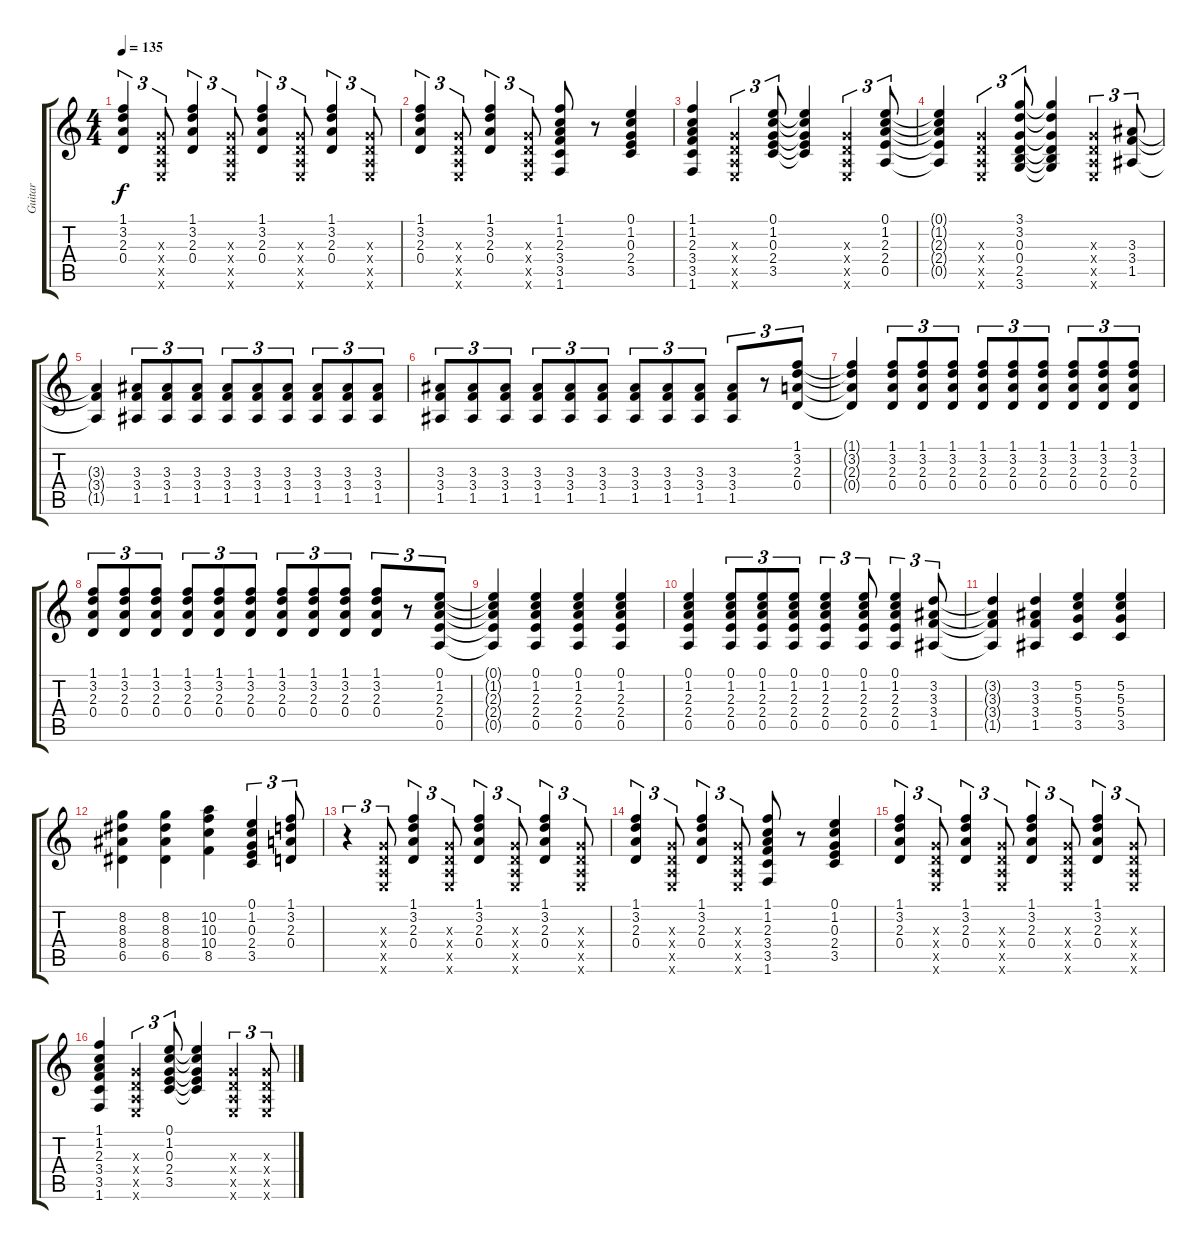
\track ("Guitar" "Guitar") {instrument acousticguitarsteel}
\staff {score tabs}
\tuning (E4 B3 G3 D3 A2 E2) {hide}
\ts (4 4)
\tempo 135
\clef g2
\ks c
(1.1 3.2 2.3 0.4).4{tu (3 2) dy f} (0.3{x} 0.4{x} 0.5{x} 0.6{x}).8{tu (3 2)} (1.1 3.2 2.3 0.4).4{tu (3 2)} (0.3{x} 0.4{x} 0.5{x} 0.6{x}).8{tu (3 2)} (1.1 3.2 2.3 0.4).4{tu (3 2)} (0.3{x} 0.4{x} 0.5{x} 0.6{x}).8{tu (3 2)} (1.1 3.2 2.3 0.4).4{tu (3 2)} (0.3{x} 0.4{x} 0.5{x} 0.6{x}).8{tu (3 2)} |
(1.1 3.2 2.3 0.4).4{tu (3 2)} (0.3{x} 0.4{x} 0.5{x} 0.6{x}).8{tu (3 2)} (1.1 3.2 2.3 0.4).4{tu (3 2)} (0.3{x} 0.4{x} 0.5{x} 0.6{x}).8{tu (3 2)} (1.1 1.2 2.3 3.4 3.5 1.6).8 r.8 (0.1 1.2 0.3 2.4 3.5).4 |
(1.1 1.2 2.3 3.4 3.5 1.6).4 (0.3{x} 0.4{x} 0.5{x} 0.6{x}).4{tu (3 2)} (0.1 1.2 0.3 2.4 3.5).8{tu (3 2)} (0.1{t} 1.2{t} 0.3{t} 2.4{t} 3.5{t}).4 (0.3{x} 0.4{x} 0.5{x} 0.6{x}).4{tu (3 2)} (0.1 1.2 2.3 2.4 0.5).8{tu (3 2)} |
(0.1{t} 1.2{t} 2.3{t} 2.4{t} 0.5{t}).4 (0.3{x} 0.4{x} 0.5{x} 0.6{x}).4{tu (3 2)} (3.1 3.2 0.3 0.4 2.5 3.6).8{tu (3 2)} (3.1{t} 3.2{t} 0.3{t} 0.4{t} 2.5{t} 3.6{t}).4 (0.3{x} 0.4{x} 0.5{x} 0.6{x}).4{tu (3 2)} (3.3 3.4 1.5).8{tu (3 2)} |
(3.3{t} 3.4{t} 1.5{t}).4 (3.3 3.4 1.5).8{tu (3 2) volume 8} (3.3 3.4 1.5).8{tu (3 2) volume 16} (3.3 3.4 1.5).8{tu (3 2)} (3.3 3.4 1.5).8{tu (3 2)} (3.3 3.4 1.5).8{tu (3 2)} (3.3 3.4 1.5).8{tu (3 2)} (3.3 3.4 1.5).8{tu (3 2)} (3.3 3.4 1.5).8{tu (3 2)} (3.3 3.4 1.5).8{tu (3 2)} |
(3.3 3.4 1.5).8{tu (3 2)} (3.3 3.4 1.5).8{tu (3 2)} (3.3 3.4 1.5).8{tu (3 2)} (3.3 3.4 1.5).8{tu (3 2)} (3.3 3.4 1.5).8{tu (3 2)} (3.3 3.4 1.5).8{tu (3 2)} (3.3 3.4 1.5).8{tu (3 2)} (3.3 3.4 1.5).8{tu (3 2)} (3.3 3.4 1.5).8{tu (3 2)} (3.3 3.4 1.5).8{tu (3 2)} r.8{tu (3 2)} (1.1 3.2 2.3 0.4).8{tu (3 2)} |
(1.1{t} 3.2{t} 2.3{t} 0.4{t}).4 (1.1 3.2 2.3 0.4).8{tu (3 2) volume 8} (1.1 3.2 2.3 0.4).8{tu (3 2) volume 16} (1.1 3.2 2.3 0.4).8{tu (3 2)} (1.1 3.2 2.3 0.4).8{tu (3 2)} (1.1 3.2 2.3 0.4).8{tu (3 2)} (1.1 3.2 2.3 0.4).8{tu (3 2)} (1.1 3.2 2.3 0.4).8{tu (3 2)} (1.1 3.2 2.3 0.4).8{tu (3 2)} (1.1 3.2 2.3 0.4).8{tu (3 2)} |
(1.1 3.2 2.3 0.4).8{tu (3 2)} (1.1 3.2 2.3 0.4).8{tu (3 2)} (1.1 3.2 2.3 0.4).8{tu (3 2)} (1.1 3.2 2.3 0.4).8{tu (3 2)} (1.1 3.2 2.3 0.4).8{tu (3 2)} (1.1 3.2 2.3 0.4).8{tu (3 2)} (1.1 3.2 2.3 0.4).8{tu (3 2)} (1.1 3.2 2.3 0.4).8{tu (3 2)} (1.1 3.2 2.3 0.4).8{tu (3 2)} (1.1 3.2 2.3 0.4).8{tu (3 2)} r.8{tu (3 2)} (0.1 1.2 2.3 2.4 0.5).8{tu (3 2)} |
(0.1{t} 1.2{t} 2.3{t} 2.4{t} 0.5{t}).4 (0.1 1.2 2.3 2.4 0.5).4{volume 8} (0.1 1.2 2.3 2.4 0.5).4{volume 16} (0.1 1.2 2.3 2.4 0.5).4 |
(0.1 1.2 2.3 2.4 0.5).4 (0.1 1.2 2.3 2.4 0.5).8{tu (3 2)} (0.1 1.2 2.3 2.4 0.5).8{tu (3 2)} (0.1 1.2 2.3 2.4 0.5).8{tu (3 2)} (0.1 1.2 2.3 2.4 0.5).4{tu (3 2)} (0.1 1.2 2.3 2.4 0.5).8{tu (3 2)} (0.1 1.2 2.3 2.4 0.5).4{tu (3 2)} (3.2 3.3 3.4 1.5).8{tu (3 2)} |
(3.2{t} 3.3{t} 3.4{t} 1.5{t}).4 (3.2 3.3 3.4 1.5).4 (5.2 5.3 5.4 3.5).4 (5.2 5.3 5.4 3.5).4 |
(8.2 8.3 8.4 6.5).4 (8.2 8.3 8.4 6.5).4 (10.2 10.3 10.4 8.5).4 (0.1 1.2 0.3 2.4 3.5).4{tu (3 2)} (1.1 3.2 2.3 0.4).8{tu (3 2)} |
r.4{tu (3 2)} (0.3{x} 0.4{x} 0.5{x} 0.6{x}).8{tu (3 2)} (1.1 3.2 2.3 0.4).4{tu (3 2)} (0.3{x} 0.4{x} 0.5{x} 0.6{x}).8{tu (3 2)} (1.1 3.2 2.3 0.4).4{tu (3 2)} (0.3{x} 0.4{x} 0.5{x} 0.6{x}).8{tu (3 2)} (1.1 3.2 2.3 0.4).4{tu (3 2)} (0.3{x} 0.4{x} 0.5{x} 0.6{x}).8{tu (3 2)} |
(1.1 3.2 2.3 0.4).4{tu (3 2)} (0.3{x} 0.4{x} 0.5{x} 0.6{x}).8{tu (3 2)} (1.1 3.2 2.3 0.4).4{tu (3 2)} (0.3{x} 0.4{x} 0.5{x} 0.6{x}).8{tu (3 2)} (1.1 1.2 2.3 3.4 3.5 1.6).8 r.8 (0.1 1.2 0.3 2.4 3.5).4 |
(1.1 3.2 2.3 0.4).4{tu (3 2)} (0.3{x} 0.4{x} 0.5{x} 0.6{x}).8{tu (3 2)} (1.1 3.2 2.3 0.4).4{tu (3 2)} (0.3{x} 0.4{x} 0.5{x} 0.6{x}).8{tu (3 2)} (1.1 3.2 2.3 0.4).4{tu (3 2)} (0.3{x} 0.4{x} 0.5{x} 0.6{x}).8{tu (3 2)} (1.1 3.2 2.3 0.4).4{tu (3 2)} (0.3{x} 0.4{x} 0.5{x} 0.6{x}).8{tu (3 2)} |
(1.1 1.2 2.3 3.4 3.5 1.6).4 (0.3{x} 0.4{x} 0.5{x} 0.6{x}).4{tu (3 2)} (0.1 1.2 0.3 2.4 3.5).8{tu (3 2)} (0.1{t} 1.2{t} 0.3{t} 2.4{t} 3.5{t}).4 (0.3{x} 0.4{x} 0.5{x} 0.6{x}).4{tu (3 2)} (0.3{x} 0.4{x} 0.5{x} 0.6{x}).8{tu (3 2)}
